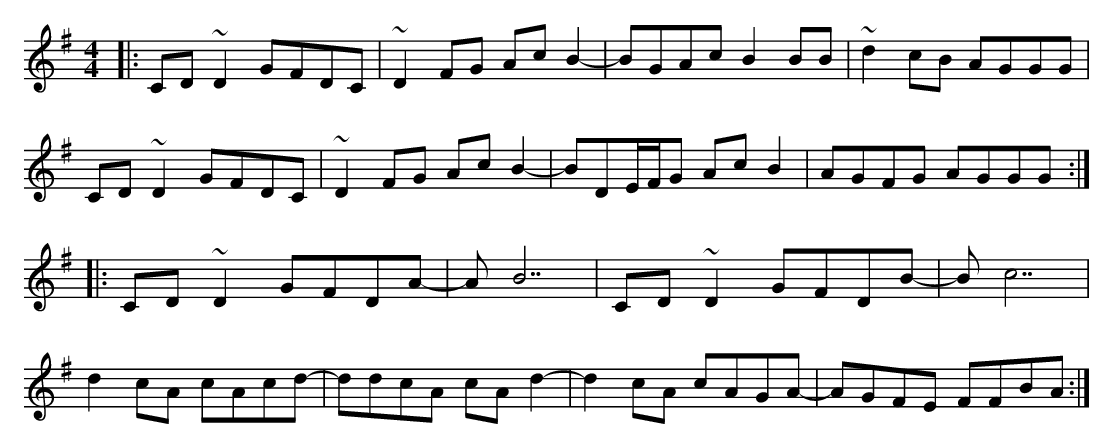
X:1
M:4/4
K:Dmix
|:CD~D2 GFDC|~D2FG AcB2-|BGAc B2BB|~d2cB AGGG|
CD~D2 GFDC|~D2FG AcB2-|BDE/2F/2G AcB2|AGFG AGGG:|
|:CD~D2 GFDA-|AB7|CD~D2 GFDB-|Bc7|
d2cA cAcd-|ddcA cAd2-|d2cA cAGA-|AGFE FFBA:|
